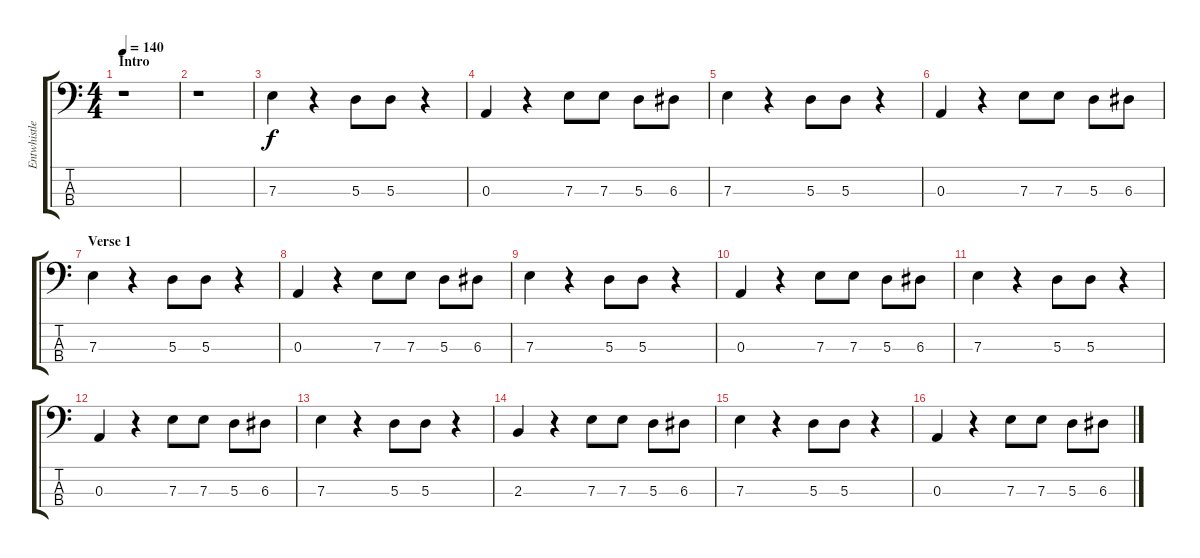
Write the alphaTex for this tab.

\track ("Entwhistle 2" "Entwhistle") {instrument electricbassfinger}
\staff {score tabs}
\tuning (G2 D2 A1 E1) {hide}
\ts (4 4)
\section ("" "Intro")
\tempo 140
\clef f4
\ks c
r.1{dy f instrument electricbassfinger} |
r.1 |
7.3.4 r.4 5.3.8 5.3.8 r.4 |
0.3.4 r.4 7.3.8 7.3.8 5.3.8 6.3.8 |
7.3.4 r.4 5.3.8 5.3.8 r.4 |
0.3.4 r.4 7.3.8 7.3.8 5.3.8 6.3.8 |
\section ("" "Verse 1")
7.3.4 r.4 5.3.8 5.3.8 r.4 |
0.3.4 r.4 7.3.8 7.3.8 5.3.8 6.3.8 |
7.3.4 r.4 5.3.8 5.3.8 r.4 |
0.3.4 r.4 7.3.8 7.3.8 5.3.8 6.3.8 |
7.3.4 r.4 5.3.8 5.3.8 r.4 |
0.3.4 r.4 7.3.8 7.3.8 5.3.8 6.3.8 |
7.3.4 r.4 5.3.8 5.3.8 r.4 |
2.3.4 r.4 7.3.8 7.3.8 5.3.8 6.3.8 |
7.3.4 r.4 5.3.8 5.3.8 r.4 |
0.3.4 r.4 7.3.8 7.3.8 5.3.8 6.3.8
